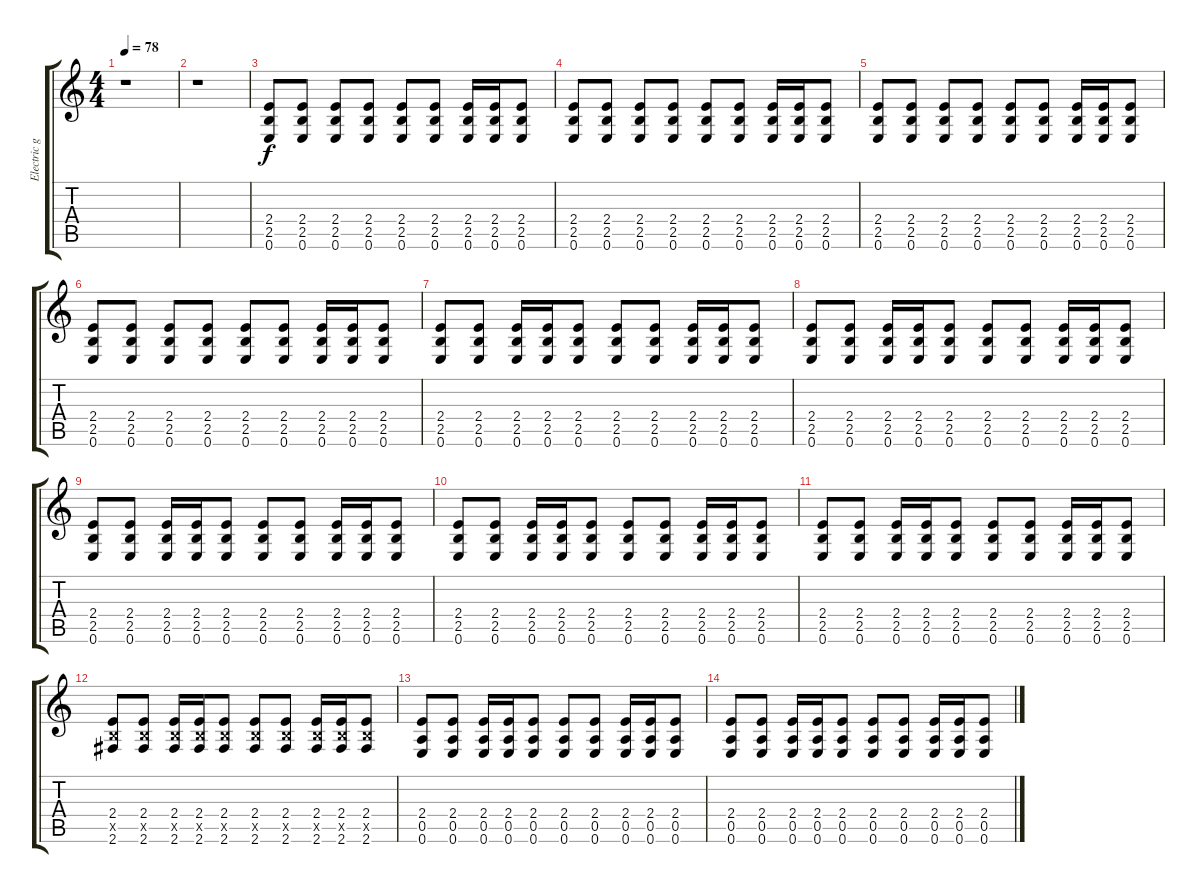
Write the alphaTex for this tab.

\track ("Electric guitar 1" "Electric g") {instrument overdrivenguitar}
\staff {score tabs}
\tuning (E4 B3 G3 D3 A2 E2) {hide}
\ts (4 4)
\tempo 78
\clef g2
\ks c
r.1{dy f} |
r.1 |
(2.4 2.5 0.6).8{volume 8 instrument distortionguitar} (2.4 2.5 0.6).8 (2.4 2.5 0.6).8 (2.4 2.5 0.6).8 (2.4 2.5 0.6).8 (2.4 2.5 0.6).8 (2.4 2.5 0.6).16 (2.4 2.5 0.6).16 (2.4 2.5 0.6).8 |
(2.4 2.5 0.6).8{volume 8 instrument distortionguitar} (2.4 2.5 0.6).8 (2.4 2.5 0.6).8 (2.4 2.5 0.6).8 (2.4 2.5 0.6).8 (2.4 2.5 0.6).8 (2.4 2.5 0.6).16 (2.4 2.5 0.6).16 (2.4 2.5 0.6).8 |
(2.4 2.5 0.6).8{volume 8 instrument distortionguitar} (2.4 2.5 0.6).8 (2.4 2.5 0.6).8 (2.4 2.5 0.6).8 (2.4 2.5 0.6).8 (2.4 2.5 0.6).8 (2.4 2.5 0.6).16 (2.4 2.5 0.6).16 (2.4 2.5 0.6).8 |
(2.4 2.5 0.6).8{volume 8 instrument distortionguitar} (2.4 2.5 0.6).8 (2.4 2.5 0.6).8 (2.4 2.5 0.6).8 (2.4 2.5 0.6).8 (2.4 2.5 0.6).8 (2.4 2.5 0.6).16 (2.4 2.5 0.6).16 (2.4 2.5 0.6).8 |
(2.4 2.5 0.6).8{volume 8 instrument distortionguitar} (2.4 2.5 0.6).8 (2.4 2.5 0.6).16 (2.4 2.5 0.6).16 (2.4 2.5 0.6).8 (2.4 2.5 0.6).8 (2.4 2.5 0.6).8 (2.4 2.5 0.6).16 (2.4 2.5 0.6).16 (2.4 2.5 0.6).8 |
(2.4 2.5 0.6).8{volume 8 instrument distortionguitar} (2.4 2.5 0.6).8 (2.4 2.5 0.6).16 (2.4 2.5 0.6).16 (2.4 2.5 0.6).8 (2.4 2.5 0.6).8 (2.4 2.5 0.6).8 (2.4 2.5 0.6).16 (2.4 2.5 0.6).16 (2.4 2.5 0.6).8 |
(2.4 2.5 0.6).8{volume 8 instrument distortionguitar} (2.4 2.5 0.6).8 (2.4 2.5 0.6).16 (2.4 2.5 0.6).16 (2.4 2.5 0.6).8 (2.4 2.5 0.6).8 (2.4 2.5 0.6).8 (2.4 2.5 0.6).16 (2.4 2.5 0.6).16 (2.4 2.5 0.6).8 |
(2.4 2.5 0.6).8{volume 8 instrument distortionguitar} (2.4 2.5 0.6).8 (2.4 2.5 0.6).16 (2.4 2.5 0.6).16 (2.4 2.5 0.6).8 (2.4 2.5 0.6).8 (2.4 2.5 0.6).8 (2.4 2.5 0.6).16 (2.4 2.5 0.6).16 (2.4 2.5 0.6).8 |
(2.4 2.5 0.6).8{volume 8 instrument distortionguitar} (2.4 2.5 0.6).8 (2.4 2.5 0.6).16 (2.4 2.5 0.6).16 (2.4 2.5 0.6).8 (2.4 2.5 0.6).8 (2.4 2.5 0.6).8 (2.4 2.5 0.6).16 (2.4 2.5 0.6).16 (2.4 2.5 0.6).8 |
(2.4 2.5{x} 2.6).8{volume 8 instrument distortionguitar} (2.4 2.5{x} 2.6).8 (2.4 2.5{x} 2.6).16 (2.4 2.5{x} 2.6).16 (2.4 2.5{x} 2.6).8 (2.4 2.5{x} 2.6).8 (2.4 2.5{x} 2.6).8 (2.4 2.5{x} 2.6).16 (2.4 2.5{x} 2.6).16 (2.4 2.5{x} 2.6).8 |
(2.4 0.5 0.6).8{volume 8 instrument distortionguitar} (2.4 0.5 0.6).8 (2.4 0.5 0.6).16 (2.4 0.5 0.6).16 (2.4 0.5 0.6).8 (2.4 0.5 0.6).8 (2.4 0.5 0.6).8 (2.4 0.5 0.6).16 (2.4 0.5 0.6).16 (2.4 0.5 0.6).8 |
(2.4 0.5 0.6).8{volume 8 instrument distortionguitar} (2.4 0.5 0.6).8 (2.4 0.5 0.6).16 (2.4 0.5 0.6).16 (2.4 0.5 0.6).8 (2.4 0.5 0.6).8 (2.4 0.5 0.6).8 (2.4 0.5 0.6).16 (2.4 0.5 0.6).16 (2.4 0.5 0.6).8
